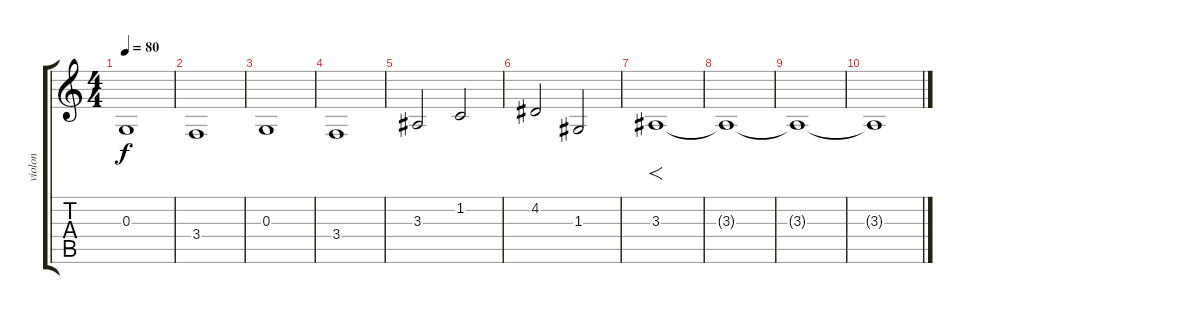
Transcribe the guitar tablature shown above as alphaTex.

\track ("violon" "violon") {instrument cello}
\staff {score tabs}
\tuning (E4 B3 G3 D3 A2 E2) {hide}
\ts (4 4)
\tempo 80
\clef g2
\ks c
0.3.1{dy f} |
3.4.1 |
0.3.1 |
3.4.1 |
3.3.2 1.2.2 |
4.2.2 1.3.2 |
3.3.1{f} |
3.3{t}.1 |
3.3{t}.1 |
3.3{t}.1
